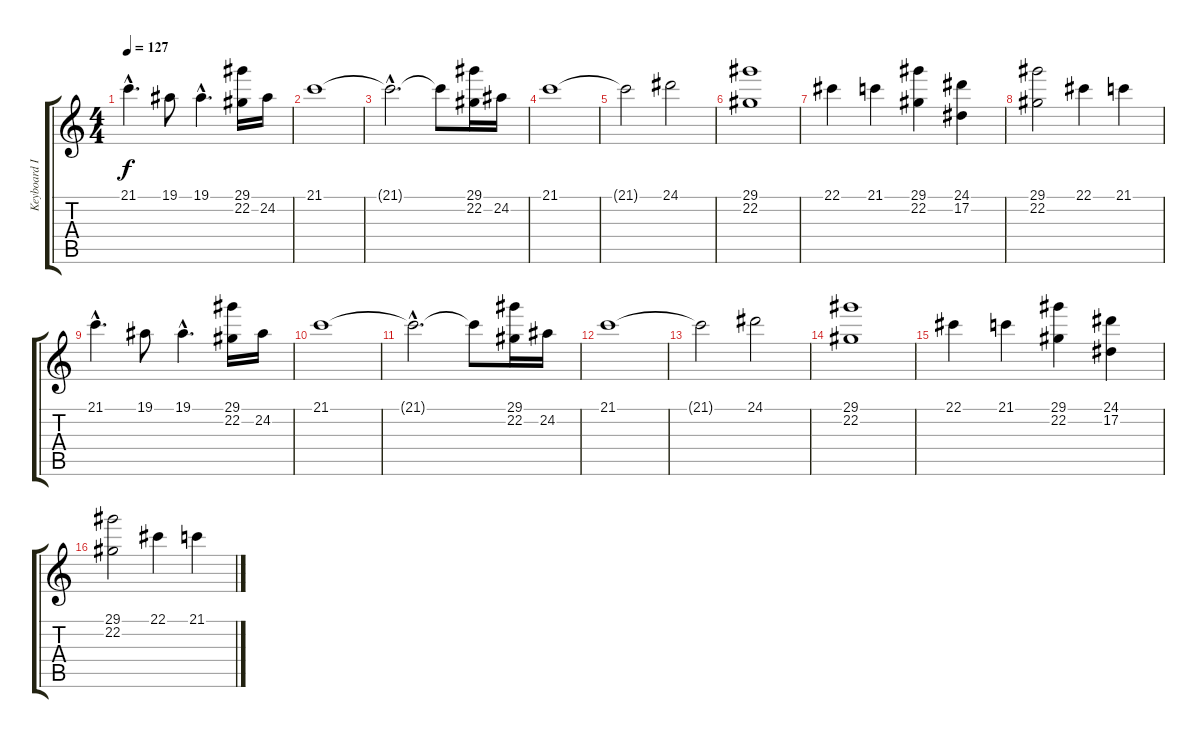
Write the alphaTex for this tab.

\track ("Keyboard IV" "Keyboard I") {instrument pad5bowed}
\staff {score tabs}
\tuning (Eb4 Bb3 Gb3 Db3 Ab2 Eb2) {hide}
\ts (4 4)
\tempo 127
\clef g2
\ks c
21.1{hac}.4{d dy f} 19.1.8 19.1{hac}.4{d} (29.1 22.2).16 24.2.16 |
21.1.1 |
21.1{hac t}.2{d} 21.1{t}.8 (29.1 22.2).16 24.2.16 |
21.1.1 |
21.1{t}.2 24.1.2 |
(29.1 22.2).1 |
22.1.4 21.1.4 (29.1 22.2).4 (24.1 17.2).4 |
(29.1 22.2).2 22.1.4 21.1.4 |
21.1{hac}.4{d} 19.1.8 19.1{hac}.4{d} (29.1 22.2).16 24.2.16 |
21.1.1 |
21.1{hac t}.2{d} 21.1{t}.8 (29.1 22.2).16 24.2.16 |
21.1.1 |
21.1{t}.2 24.1.2 |
(29.1 22.2).1 |
22.1.4 21.1.4 (29.1 22.2).4 (24.1 17.2).4 |
(29.1 22.2).2 22.1.4{volume 9} 21.1.4{volume 9}
